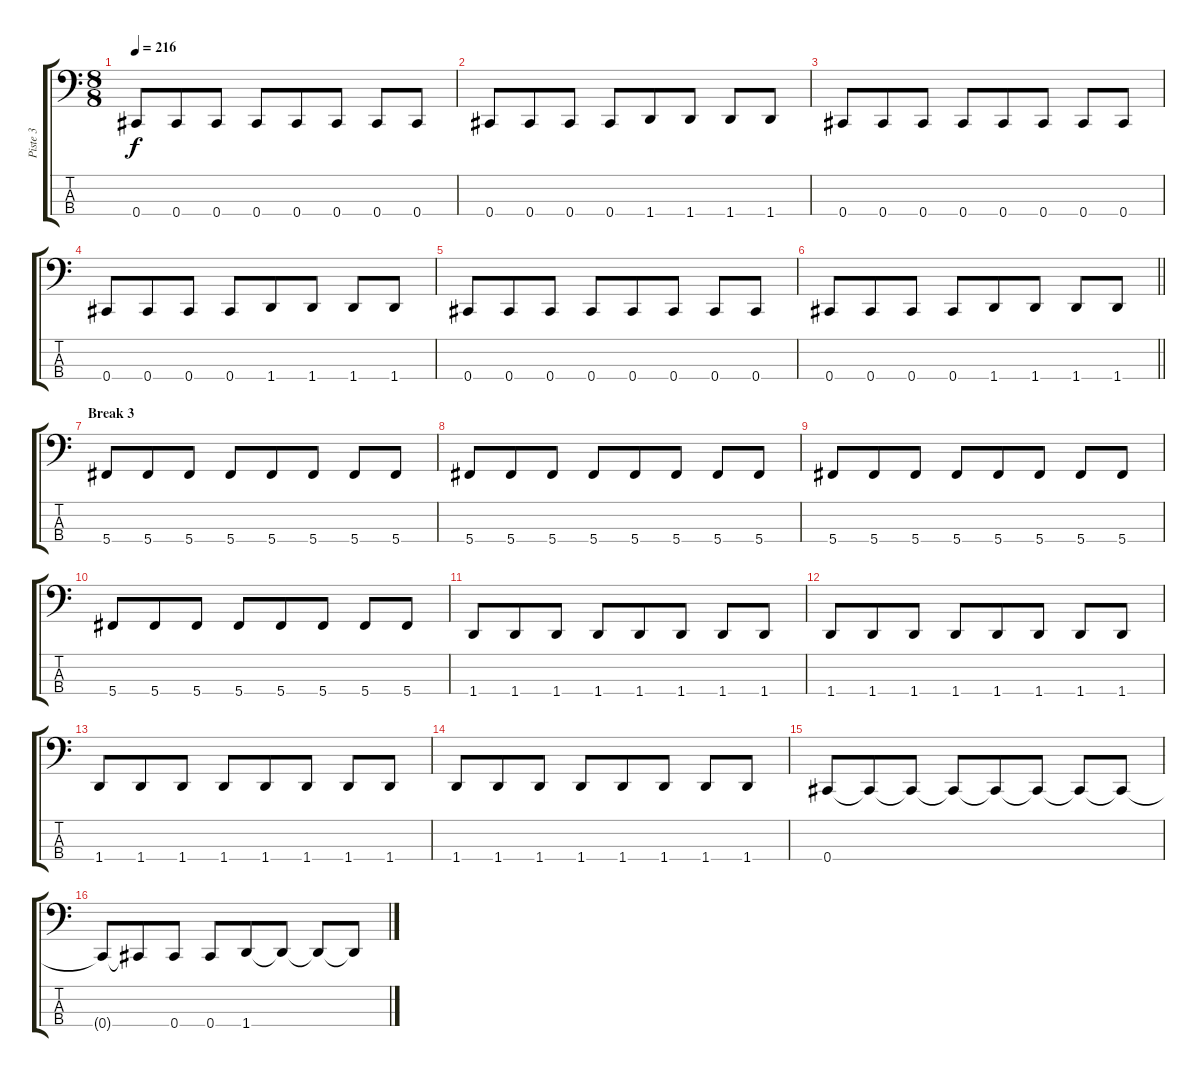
\track ("Piste 3" "Piste 3") {instrument electricbasspick}
\staff {score tabs}
\tuning (E2 B1 Gb1 Db1) {hide}
\ts (8 8)
\tempo 216
\clef f4
\ks c
0.4.8{dy f} 0.4.8 0.4.8 0.4.8 0.4.8 0.4.8 0.4.8 0.4.8 |
0.4.8 0.4.8 0.4.8 0.4.8 1.4.8 1.4.8 1.4.8 1.4.8 |
0.4.8 0.4.8 0.4.8 0.4.8 0.4.8 0.4.8 0.4.8 0.4.8 |
0.4.8 0.4.8 0.4.8 0.4.8 1.4.8 1.4.8 1.4.8 1.4.8 |
0.4.8 0.4.8 0.4.8 0.4.8 0.4.8 0.4.8 0.4.8 0.4.8 |
\barLineRight lightlight
0.4.8 0.4.8 0.4.8 0.4.8 1.4.8 1.4.8 1.4.8 1.4.8 |
\section ("" "Break 3")
5.4.8 5.4.8 5.4.8 5.4.8 5.4.8 5.4.8 5.4.8 5.4.8 |
5.4.8 5.4.8 5.4.8 5.4.8 5.4.8 5.4.8 5.4.8 5.4.8 |
5.4.8 5.4.8 5.4.8 5.4.8 5.4.8 5.4.8 5.4.8 5.4.8 |
5.4.8 5.4.8 5.4.8 5.4.8 5.4.8 5.4.8 5.4.8 5.4.8 |
1.4.8 1.4.8 1.4.8 1.4.8 1.4.8 1.4.8 1.4.8 1.4.8 |
1.4.8 1.4.8 1.4.8 1.4.8 1.4.8 1.4.8 1.4.8 1.4.8 |
1.4.8 1.4.8 1.4.8 1.4.8 1.4.8 1.4.8 1.4.8 1.4.8 |
1.4.8 1.4.8 1.4.8 1.4.8 1.4.8 1.4.8 1.4.8 1.4.8 |
0.4.8 0.4{t}.8 0.4{t}.8 0.4{t}.8 0.4{t}.8 0.4{t}.8 0.4{t}.8 0.4{t}.8 |
0.4{t}.8 0.4{t}.8 0.4.8 0.4.8 1.4.8 1.4{t}.8 1.4{t}.8 1.4{t}.8
